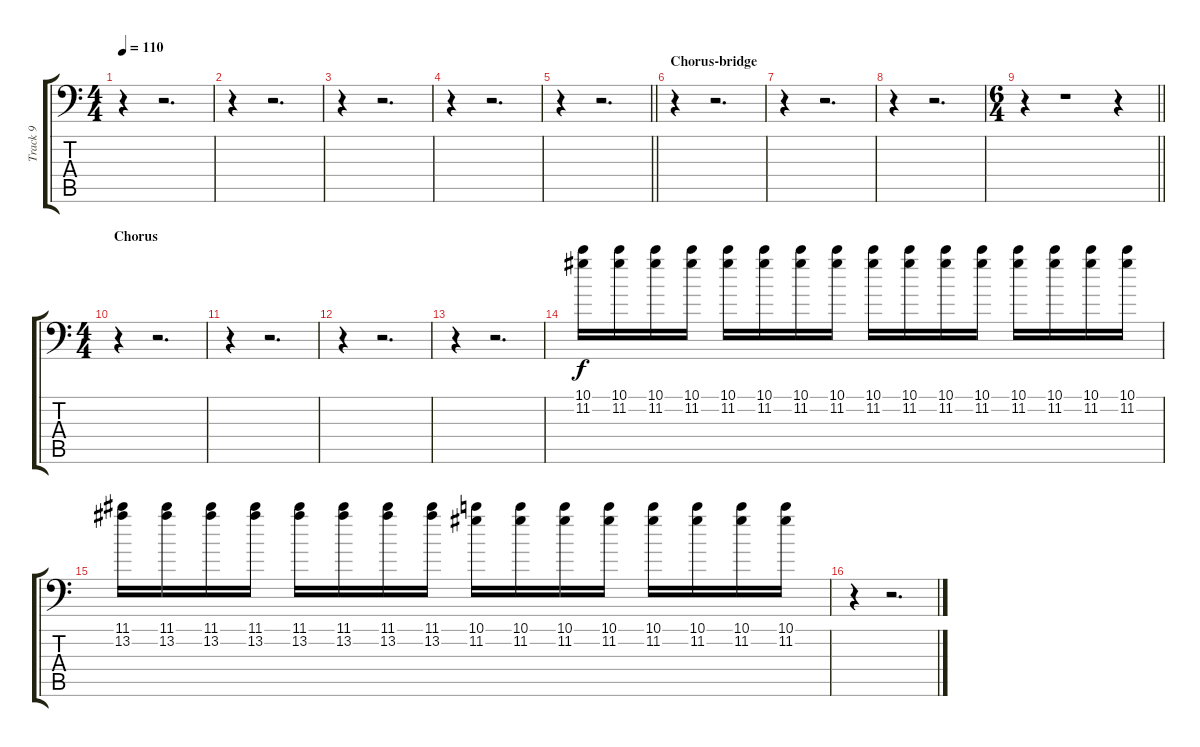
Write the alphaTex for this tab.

\track ("Track 9" "Track 9") {instrument distortionguitar}
\staff {score tabs}
\tuning (D4 A3 F3 C3 G2 Bb1) {hide}
\ts (4 4)
\tempo 110
\clef f4
\ks c
r.4{dy f} r.2{d} |
r.4 r.2{d} |
r.4 r.2{d} |
r.4 r.2{d} |
\barLineRight lightlight
r.4 r.2{d} |
\section ("" "Chorus-bridge")
r.4 r.2{d} |
r.4 r.2{d} |
r.4 r.2{d} |
\ts (6 4)
\barLineRight lightlight
r.4 r.1 r.4 |
\ts (4 4)
\section ("" "Chorus")
r.4 r.2{d} |
r.4 r.2{d} |
r.4 r.2{d} |
r.4 r.2{d} |
(10.1 11.2).16 (10.1 11.2).16 (10.1 11.2).16 (10.1 11.2).16 (10.1 11.2).16 (10.1 11.2).16 (10.1 11.2).16 (10.1 11.2).16 (10.1 11.2).16 (10.1 11.2).16 (10.1 11.2).16 (10.1 11.2).16 (10.1 11.2).16 (10.1 11.2).16 (10.1 11.2).16 (10.1 11.2).16 |
(11.1 13.2).16 (11.1 13.2).16 (11.1 13.2).16 (11.1 13.2).16 (11.1 13.2).16 (11.1 13.2).16 (11.1 13.2).16 (11.1 13.2).16 (10.1 11.2).16 (10.1 11.2).16 (10.1 11.2).16 (10.1 11.2).16 (10.1 11.2).16 (10.1 11.2).16 (10.1 11.2).16 (10.1 11.2).16 |
r.4 r.2{d}
